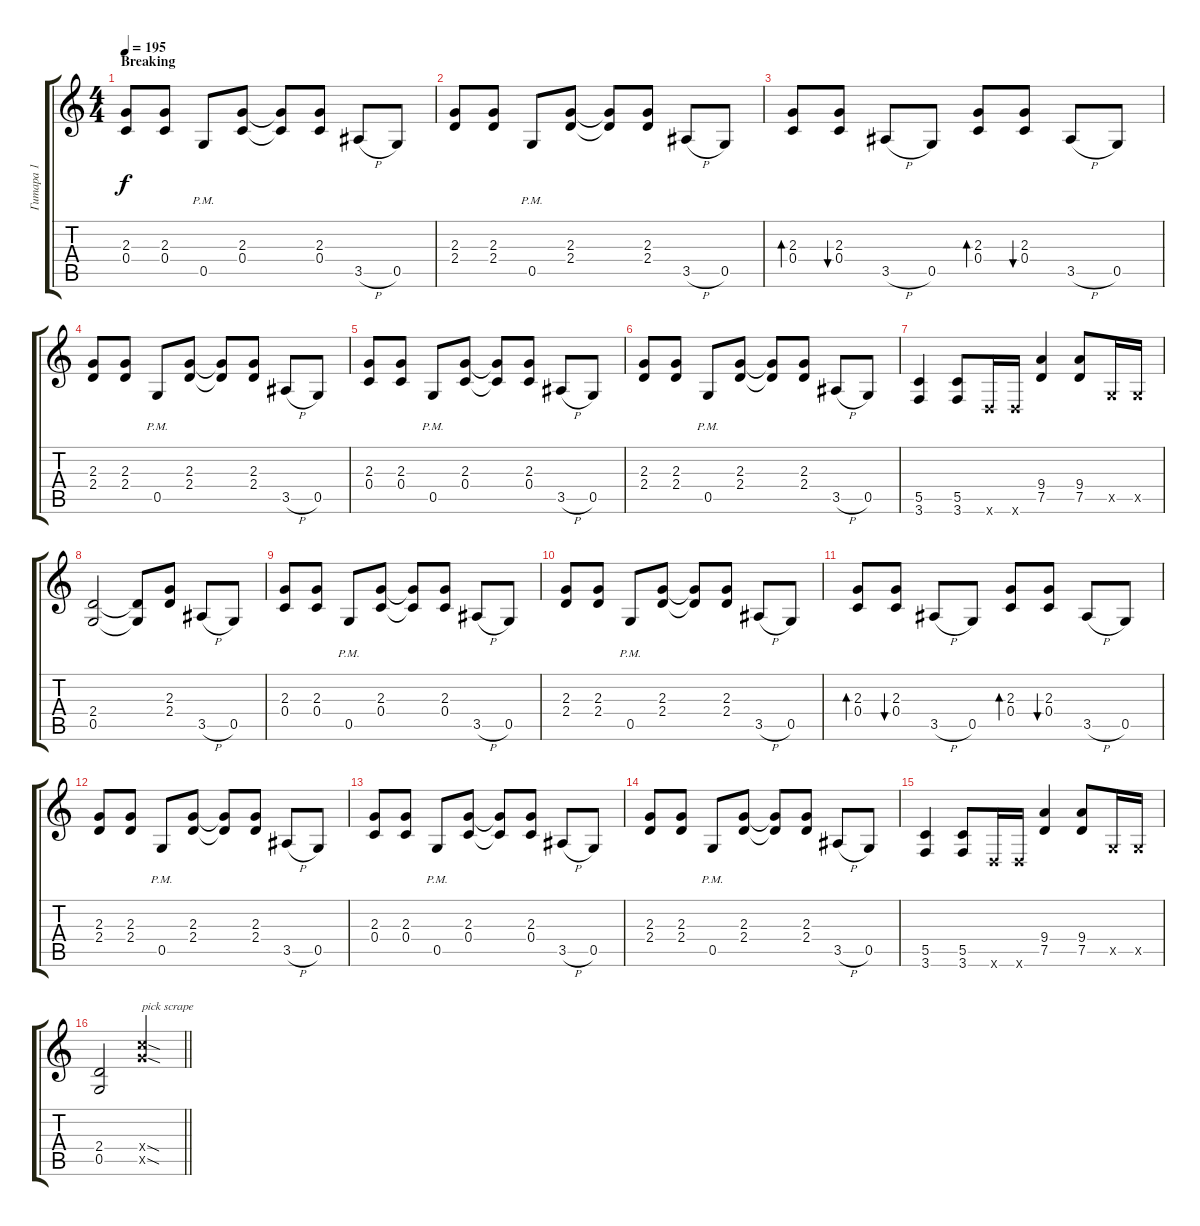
\track ("Гитара 1" "Гитара 1") {instrument distortionguitar}
\staff {score tabs}
\tuning (D4 A3 F3 C3 G2 D2) {hide}
\ts (4 4)
\section ("" "Breaking")
\tempo 195
\clef g2
\ks c
(2.3 0.4).8{dy f} (2.3 0.4).8 0.5{pm}.8 (2.3 0.4).8 (2.3{t} 0.4{t}).8 (2.3 0.4).8 3.5{h}.8 0.5.8 |
(2.3 2.4).8 (2.3 2.4).8 0.5{pm}.8 (2.3 2.4).8 (2.3{t} 2.4{t}).8 (2.3 2.4).8 3.5{h}.8 0.5.8 |
(2.3 0.4).8{bd 60} (2.3 0.4).8{bu 60} 3.5{h}.8 0.5.8 (2.3 0.4).8{bd 60} (2.3 0.4).8{bu 60} 3.5{h}.8 0.5.8 |
(2.3 2.4).8 (2.3 2.4).8 0.5{pm}.8 (2.3 2.4).8 (2.3{t} 2.4{t}).8 (2.3 2.4).8 3.5{h}.8 0.5.8 |
(2.3 0.4).8 (2.3 0.4).8 0.5{pm}.8 (2.3 0.4).8 (2.3{t} 0.4{t}).8 (2.3 0.4).8 3.5{h}.8 0.5.8 |
(2.3 2.4).8 (2.3 2.4).8 0.5{pm}.8 (2.3 2.4).8 (2.3{t} 2.4{t}).8 (2.3 2.4).8 3.5{h}.8 0.5.8 |
(5.5 3.6).4 (5.5 3.6).8 0.6{x}.16 0.6{x}.16 (9.4 7.5).4 (9.4 7.5).8 0.5{x}.16 0.5{x}.16 |
(2.4 0.5).2 (2.4{t} 0.5{t}).8 (2.3 2.4).8 3.5{h}.8 0.5.8 |
(2.3 0.4).8 (2.3 0.4).8 0.5{pm}.8 (2.3 0.4).8 (2.3{t} 0.4{t}).8 (2.3 0.4).8 3.5{h}.8 0.5.8 |
(2.3 2.4).8 (2.3 2.4).8 0.5{pm}.8 (2.3 2.4).8 (2.3{t} 2.4{t}).8 (2.3 2.4).8 3.5{h}.8 0.5.8 |
(2.3 0.4).8{bd 60} (2.3 0.4).8{bu 60} 3.5{h}.8 0.5.8 (2.3 0.4).8{bd 60} (2.3 0.4).8{bu 60} 3.5{h}.8 0.5.8 |
(2.3 2.4).8 (2.3 2.4).8 0.5{pm}.8 (2.3 2.4).8 (2.3{t} 2.4{t}).8 (2.3 2.4).8 3.5{h}.8 0.5.8 |
(2.3 0.4).8 (2.3 0.4).8 0.5{pm}.8 (2.3 0.4).8 (2.3{t} 0.4{t}).8 (2.3 0.4).8 3.5{h}.8 0.5.8 |
(2.3 2.4).8 (2.3 2.4).8 0.5{pm}.8 (2.3 2.4).8 (2.3{t} 2.4{t}).8 (2.3 2.4).8 3.5{h}.8 0.5.8 |
(5.5 3.6).4 (5.5 3.6).8 0.6{x}.16 0.6{x}.16 (9.4 7.5).4 (9.4 7.5).8 0.5{x}.16 0.5{x}.16 |
\barLineRight lightlight
(2.4 0.5).2 (12.4{sod x} 12.5{sod x}).2{txt "pick scrape"}
